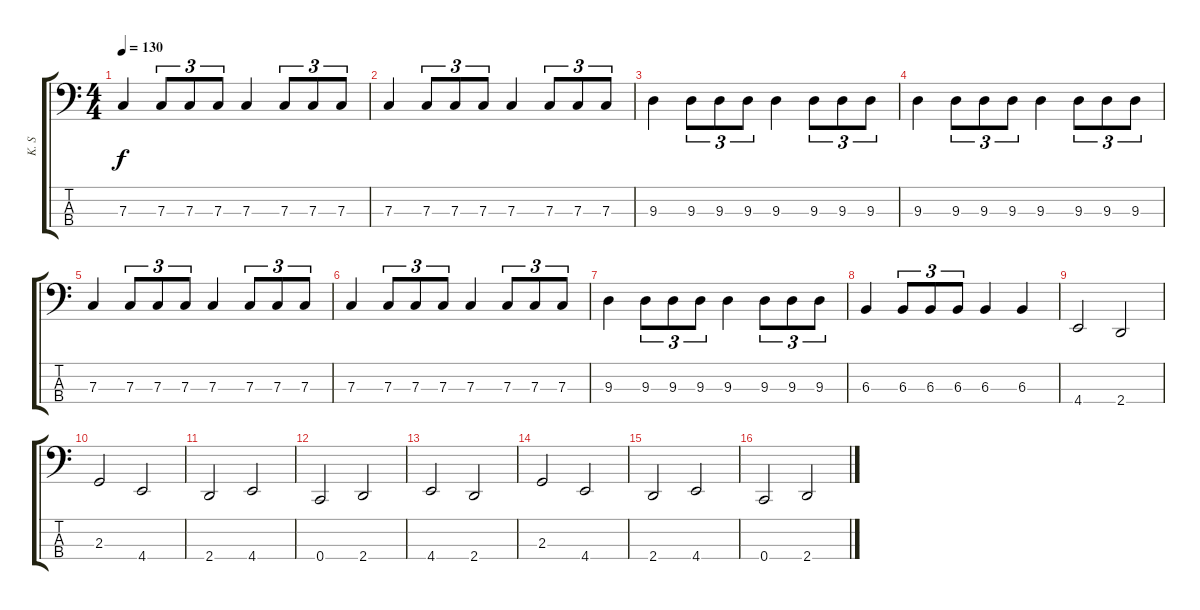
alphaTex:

\track ("      K. Sjolund (bass)" "      K. S") {instrument electricbassfinger}
\staff {score tabs}
\tuning (Eb2 Bb1 F1 C1) {hide}
\ts (4 4)
\tempo 130
\clef f4
\ks c
7.3.4{dy f} 7.3.8{tu (3 2)} 7.3.8{tu (3 2)} 7.3.8{tu (3 2)} 7.3.4 7.3.8{tu (3 2)} 7.3.8{tu (3 2)} 7.3.8{tu (3 2)} |
7.3.4 7.3.8{tu (3 2)} 7.3.8{tu (3 2)} 7.3.8{tu (3 2)} 7.3.4 7.3.8{tu (3 2)} 7.3.8{tu (3 2)} 7.3.8{tu (3 2)} |
9.3.4 9.3.8{tu (3 2)} 9.3.8{tu (3 2)} 9.3.8{tu (3 2)} 9.3.4 9.3.8{tu (3 2)} 9.3.8{tu (3 2)} 9.3.8{tu (3 2)} |
9.3.4 9.3.8{tu (3 2)} 9.3.8{tu (3 2)} 9.3.8{tu (3 2)} 9.3.4 9.3.8{tu (3 2)} 9.3.8{tu (3 2)} 9.3.8{tu (3 2)} |
7.3.4 7.3.8{tu (3 2)} 7.3.8{tu (3 2)} 7.3.8{tu (3 2)} 7.3.4 7.3.8{tu (3 2)} 7.3.8{tu (3 2)} 7.3.8{tu (3 2)} |
7.3.4 7.3.8{tu (3 2)} 7.3.8{tu (3 2)} 7.3.8{tu (3 2)} 7.3.4 7.3.8{tu (3 2)} 7.3.8{tu (3 2)} 7.3.8{tu (3 2)} |
9.3.4 9.3.8{tu (3 2)} 9.3.8{tu (3 2)} 9.3.8{tu (3 2)} 9.3.4 9.3.8{tu (3 2)} 9.3.8{tu (3 2)} 9.3.8{tu (3 2)} |
6.3.4 6.3.8{tu (3 2)} 6.3.8{tu (3 2)} 6.3.8{tu (3 2)} 6.3.4 6.3.4 |
4.4.2 2.4.2 |
2.3.2 4.4.2 |
2.4.2 4.4.2 |
0.4.2 2.4.2 |
4.4.2 2.4.2 |
2.3.2 4.4.2 |
2.4.2 4.4.2 |
0.4.2 2.4.2
